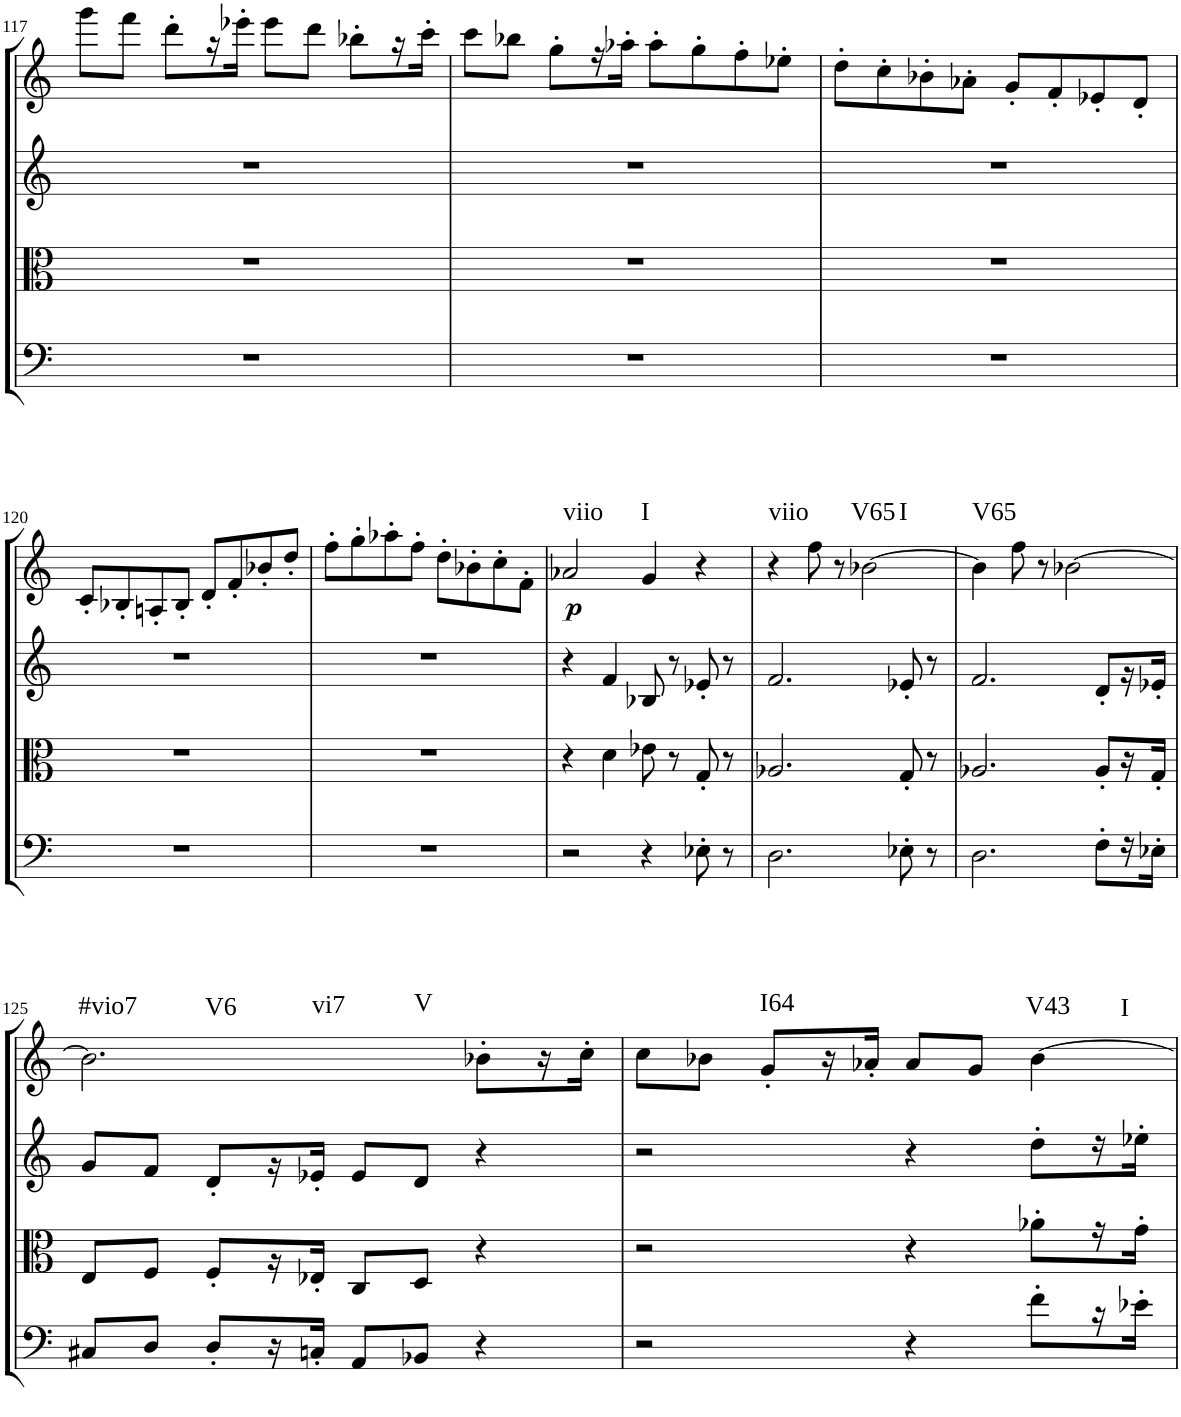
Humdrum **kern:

**kern	**kern	**kern	**kern	**dynam	**harte
*part4	*part3	*part2	*part1	*part1	*part1
*staff4	*staff3	*staff2	*staff1	*staff1	*
*I"Cello	*I"Viola	*I"2nd Violin	*I"1st Violin	*	*
*	*I'Vla	*I'Vln	*I'Vln	*	*
!!LO:PB:g=z
*clefF4	*clefC3	*clefG2	*clefG2	*	*
*k[]	*k[]	*k[]	*k[]	*	*
*M4/4	*M4/4	*M4/4	*M4/4	*	*
*met(c)	*met(c)	*met(c)	*met(c)	*	*
=117	=117	=117	=117	=117	=117
1r	1r	1r	8ggg\L	.	.
.	.	.	8fff\J	.	.
.	.	.	8ddd'\L	.	.
.	.	.	16r	.	.
.	.	.	16eee-X'\JJ	.	.
.	.	.	8eee-\L	.	.
.	.	.	8ddd\J	.	.
.	.	.	8bb-X'\L	.	.
.	.	.	16r	.	.
.	.	.	16ccc'\JJ	.	.
=118	=118	=118	=118	=118	=118
1r	1r	1r	8ccc\L	.	.
.	.	.	8bb-X\J	.	.
.	.	.	8gg'\L	.	.
.	.	.	16r	.	.
.	.	.	16aa-X'\JJ	.	.
.	.	.	8aa-'\L	.	.
.	.	.	8gg'\	.	.
.	.	.	8ff'\	.	.
.	.	.	8ee-X'\J	.	.
=119	=119	=119	=119	=119	=119
1r	1r	1r	8dd'\L	.	.
.	.	.	8cc'\	.	.
.	.	.	8b-X'\	.	.
.	.	.	8a-X'\J	.	.
.	.	.	8g'/L	.	.
.	.	.	8f'/	.	.
.	.	.	8e-X'/	.	.
.	.	.	8d'/J	.	.
!!LO:LB:g=z
=120	=120	=120	=120	=120	=120
1r	1r	1r	8c'/L	.	.
.	.	.	8B-X'/	.	.
.	.	.	8An'/	.	.
.	.	.	8B-'/J	.	.
.	.	.	8d'/L	.	.
.	.	.	8f'/	.	.
.	.	.	8b-X'/	.	.
.	.	.	8dd'/J	.	.
=121	=121	=121	=121	=121	=121
1r	1r	1r	8ff'\L	.	.
.	.	.	8gg'\	.	.
.	.	.	8aa-X'\	.	.
.	.	.	8ff'\J	.	.
.	.	.	8dd'\L	.	.
.	.	.	8b-X'\	.	.
.	.	.	8cc'\	.	.
.	.	.	8f'\J	.	.
=122	=122	=122	=122	=122	=122
!	!	!	!	!LO:DY:b	!LO:H:kt=viio
2r	4r	4r	2a-X/	p	N
.	4d\	4f/	.	.	.
!	!	!	!	!	!LO:H:kt=I
4r	8e-X\	8B-X/	4g/	.	N
.	8r	8r	.	.	.
8E-X'\	8G'/	8e-X'/	4r	.	.
8r	8r	8r	.	.	.
=123	=123	=123	=123	=123	=123
!	!	!	!	!	!LO:H:kt=viio
2.D\	2.A-X/	2.f/	4r	.	N
.	.	.	8ff\	.	.
.	.	.	8r	.	.
!	!	!	!	!	!LO:H:n=1:kt=V65
!	!	!	!	!	!LO:H:n=2:kt=I
.	.	.	[2b-X\	.	N N
8E-X'\	8G'/	8e-X'/	.	.	.
8r	8r	8r	.	.	.
=124	=124	=124	=124	=124	=124
!	!	!	!	!	!LO:H:kt=V65
2.D\	2.A-X/	2.f/	4b-\]	.	N
.	.	.	8ff\	.	.
.	.	.	8r	.	.
.	.	.	[2b-X\	.	.
8F'\L	8A-'/L	8d'/L	.	.	.
16r	16r	16r	.	.	.
16E-X'\JJ	16G'/JJ	16e-X'/JJ	.	.	.
!!LO:LB:g=z
=125	=125	=125	=125	=125	=125
!	!	!	!	!	!LO:H:n=1:kt=#vio7
!	!	!	!	!	!LO:H:n=2:kt=V6
!	!	!	!	!	!LO:H:n=3:kt=vi7
8C#X/L	8E/L	8g/L	2.b-\]	.	N N N
8D/J	8F/J	8f/J	.	.	.
8D'/L	8F'/L	8d'/L	.	.	.
16r	16r	16r	.	.	.
16Cn'/JJ	16E-X'/JJ	16e-X'/JJ	.	.	.
8AA/L	8C/L	8e-/L	.	.	.
8BB-X/J	8D/J	8d/J	.	.	.
!	!	!	!	!	!LO:H:kt=V
4r	4r	4r	8b-X'\L	.	N
.	.	.	16r	.	.
.	.	.	16cc'\JJ	.	.
=126	=126	=126	=126	=126	=126
2r	2r	2r	8cc\L	.	.
.	.	.	8b-X\J	.	.
!	!	!	!	!	!LO:H:kt=I64
.	.	.	8g'/L	.	N
.	.	.	16r	.	.
.	.	.	16a-X'/JJ	.	.
4r	4r	4r	8a-/L	.	.
.	.	.	8g/J	.	.
!	!	!	!	!	!LO:H:n=1:kt=V43
!	!	!	!	!	!LO:H:n=2:kt=I
8f'\L	8a-X'\L	8dd'\L	[4b-\	.	N N
16r	16r	16r	.	.	.
16e-X'\JJ	16g'\JJ	16ee-X'\JJ	.	.	.
=	=	=	=	=	=
*-	*-	*-	*-	*-	*-
